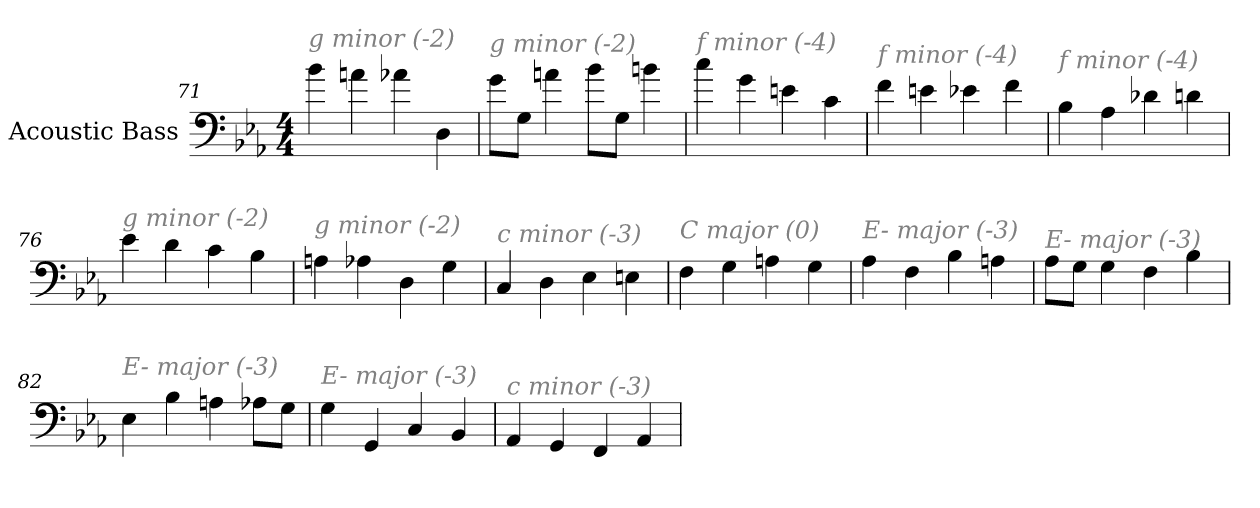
**kern
*part1
*staff1
*I"Acoustic Bass
*clefF4
*ITrd7c12
*k[b-e-a-]
*E-:
*M4/4
=71
!LO:TX:i:color=#808080:t=g minor (-2)
4B-
4An
4A-X
4DD
=72
!LO:TX:i:color=#808080:t=g minor (-2)
8GL
8GGJ
4An
8B-L
8GGJ
4Bn
=73
!LO:TX:i:color=#808080:t=f minor (-4)
4c
4G
4En
4C
=74
!LO:TX:i:color=#808080:t=f minor (-4)
4F
4En
4E-X
4F
=75
!LO:TX:i:color=#808080:t=f minor (-4)
4BB-
4AA-
4D-X
4Dn
=76
!LO:TX:i:color=#808080:t=g minor (-2)
4E-
4D
4C
4BB-
=77
!LO:TX:i:color=#808080:t=g minor (-2)
4AAn
4AA-X
4DD
4GG
=78
!LO:TX:i:color=#808080:t=c minor (-3)
4CC
4DD
4EE-
4EEn
=79
!LO:TX:i:color=#808080:t=C major (0)
4FF
4GG
4AAn
4GG
=80
!LO:TX:i:color=#808080:t=E- major (-3)
4AA-
4FF
4BB-
4AAn
=81
!LO:TX:i:color=#808080:t=E- major (-3)
8AA-L
8GGJ
4GG
4FF
4BB-
=82
!LO:TX:i:color=#808080:t=E- major (-3)
4EE-
4BB-
4AAn
8AA-XL
8GGJ
=83
!LO:TX:i:color=#808080:t=E- major (-3)
4GG
4GGG
4CC
4BBB-
=84
!LO:TX:i:color=#808080:t=c minor (-3)
4AAA-
4GGG
4FFF
4AAA-
=
*-
